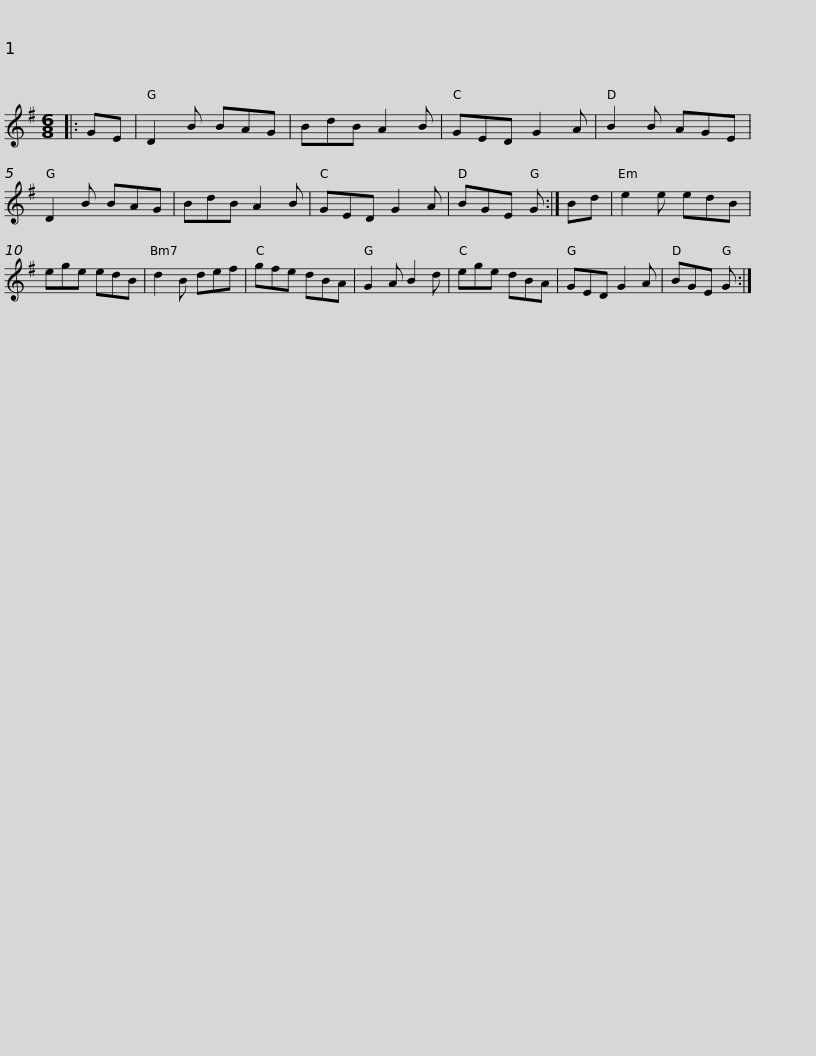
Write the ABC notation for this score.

X:1
L:1/8
M:6/8
I:linebreak $
K:G
V:1 treble
V:1
|: GE | D2 B BAG | BdB A2 B | GED G2 A | B2 B AGE | %5
 D2 B BAG | BdB A2 B | GED G2 A |$ BGE G :| Bd | %10
 e2 e edB | ege edB | d2 B def | gfe dBA | G2 A B2 d | %15
 ege dBA |$ GED G2 A | BGE G :| %18
